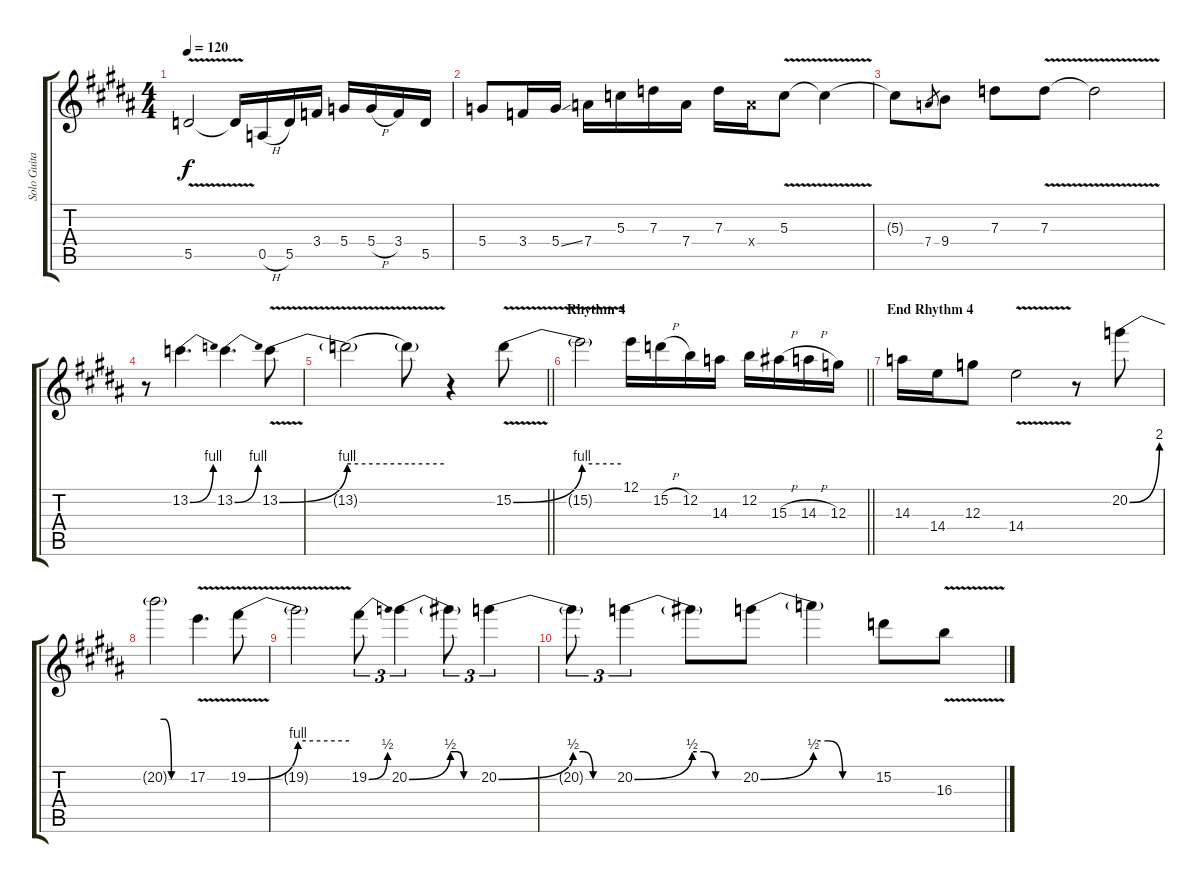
\track ("Solo Guitar" "Solo Guita") {instrument distortionguitar}
\staff {score tabs}
\tuning (E4 B3 G3 D3 A2 E2) {hide}
\ts (4 4)
\tempo 120
\clef g2
\ks b
5.5{v}.2{dy f} 5.5{t}.16 0.5{h}.16 5.5.16 3.4.16 5.4.16 5.4{h}.16 3.4.16 5.5.16 |
5.4.8 3.4.16 5.4{ss}.16 7.4.16 5.3.16 7.3.16 7.4.16 7.3.16 7.4{x}.16 5.3{v}.8 5.3{t}.4 |
5.3{t}.8 7.4.8{gr} 9.4.8 7.3.8 7.3{v}.8 7.3{t}.2 |
r.8 13.2{be (bend 0 0 60 4)}.4{d} 13.2{be (bend 0 0 60 4)}.4{d} 13.2{be (bend 0 0 60 4) v}.8 |
\barLineRight lightlight
13.2{be (hold 0 4 60 4) v t}.2 13.2{be (hold 0 4 60 4) t}.8 r.4 15.2{be (bend 0 0 60 4) v}.8 |
\section ("" "Rhythm 4")
\barLineRight lightlight
15.2{be (hold 0 4 60 4) v t}.2 12.1.16 15.2{h}.16 12.2.16 14.3.16 12.2.16 15.3{h}.16 14.3{h}.16 12.3.16 |
\section ("" "End Rhythm 4")
14.3.16 14.4.16 12.3.8 14.4{v}.2 r.8 20.2{be (bend 0 0 60 8)}.8 |
20.2{be (custom 0 8 15 8 30 0 60 0) t}.2 17.2{v}.4{d} 19.2{be (bend 0 0 60 4) v}.8 |
19.2{be (hold 0 4 60 4) v t}.2 19.2{be (bend 0 0 60 2)}.8{tu (3 2)} 20.2{be (bend 0 0 60 2)}.4{tu (3 2)} 20.2{be (custom 0 2 15 2 30 0 60 0) t}.8{tu (3 2)} 20.2{be (bend 0 0 60 2)}.4{tu (3 2)} |
20.2{be (custom 0 2 15 2 30 0 60 0) t}.8{tu (3 2)} 20.2{be (bend 0 0 60 2)}.4{tu (3 2)} 20.2{be (custom 0 2 15 2 30 0 60 0) t}.8 20.2{be (bend 0 0 60 2)}.8 20.2{be (custom 0 4 15 4 30 0 60 0) t}.4 15.2.8 16.3{v}.8
